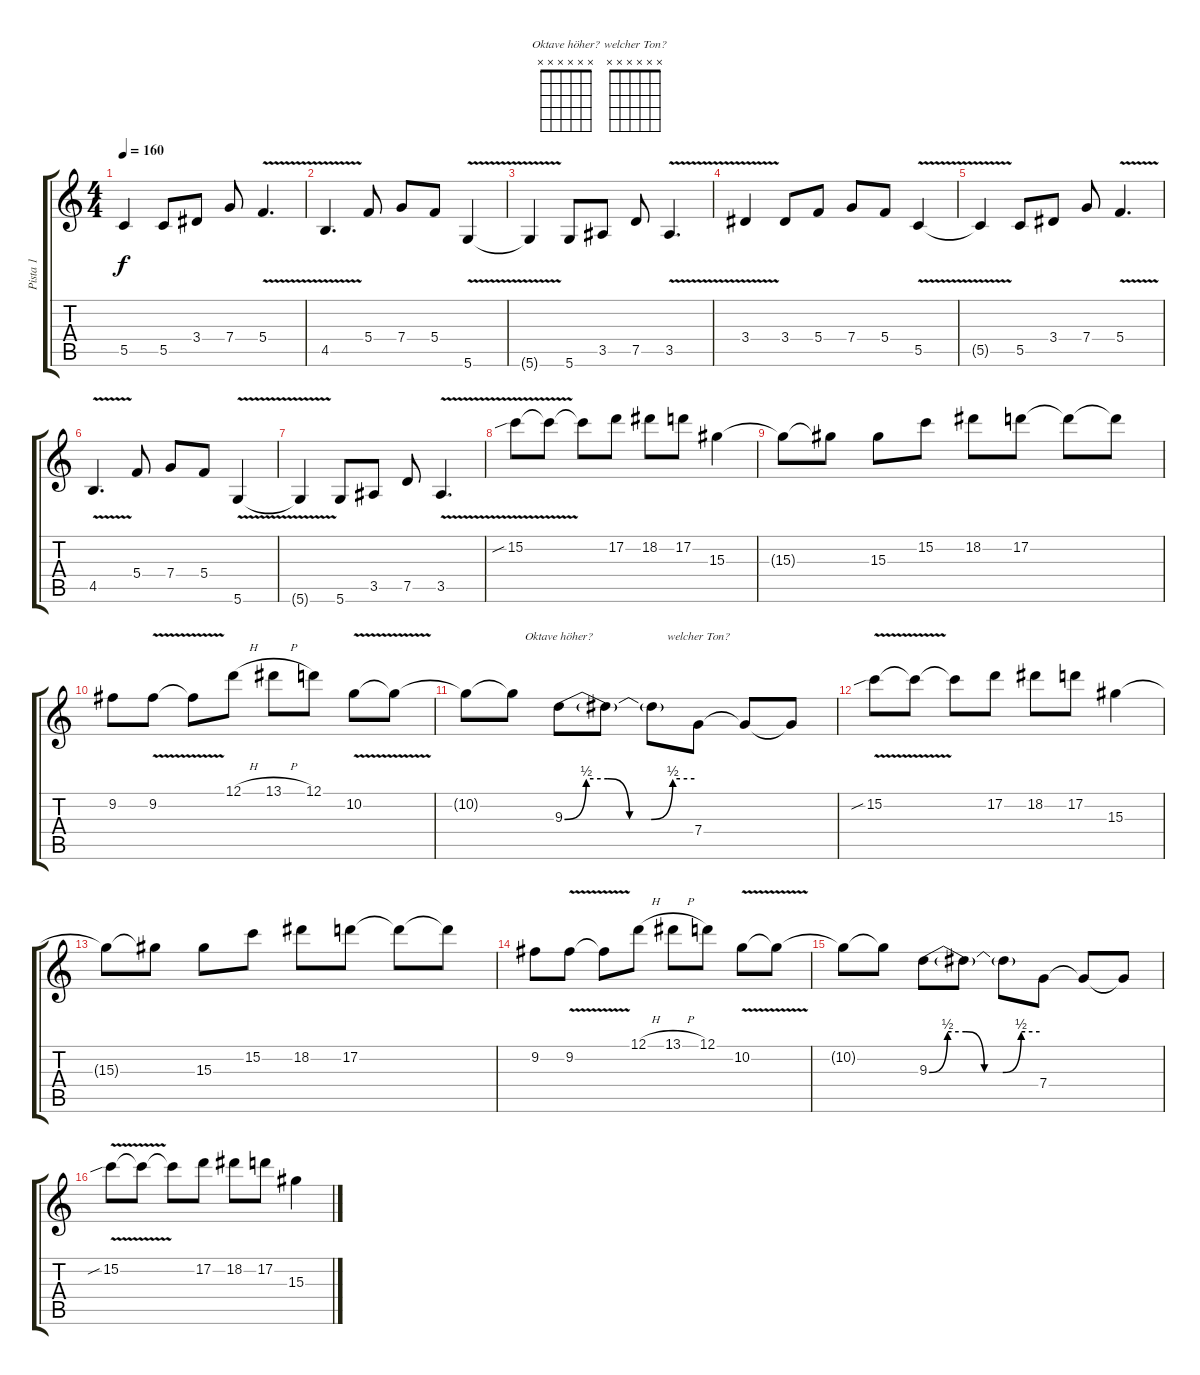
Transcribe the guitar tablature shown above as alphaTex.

\track ("Pista 1" "Pista 1") {instrument distortionguitar}
\staff {score tabs}
\tuning (D4 A3 F3 C3 G2 D2) {hide}
\chord ("Oktave höher?" x x x x x x)
\chord ("welcher Ton?" x x x x x x)
\ts (4 4)
\tempo 160
\clef g2
\ks c
5.5{t}.4{dy f} 5.5.8 3.4.8 7.4.8 5.4{v}.4{d} |
4.5{v}.4{d} 5.4.8 7.4.8 5.4.8 5.6{v}.4 |
5.6{t}.4 5.6.8 3.5.8 7.5.8 3.5{v}.4{d} |
3.4{v}.4 3.4.8 5.4.8 7.4.8 5.4.8 5.5{v}.4 |
5.5{t}.4 5.5.8 3.4.8 7.4.8 5.4{v}.4{d} |
4.5{v}.4{d} 5.4.8 7.4.8 5.4.8 5.6{v}.4 |
5.6{t}.4 5.6.8 3.5.8 7.5.8 3.5{v}.4{d} |
15.2{v sib}.8 15.2{t}.8 15.2{t}.8 17.2.8 18.2.8 17.2.8 15.3.4 |
15.3{t}.8 15.3{t}.8 15.3.8 15.2.8 18.2.8 17.2.8 17.2{t}.8 17.2{t}.8 |
9.2.8 9.2{v}.8 9.2{t}.8 12.1{h}.8 13.1{h}.8 12.1.8 10.2{v}.8 10.2{t}.8 |
10.2{t}.8 10.2{t}.8 9.3{be (custom 0 0 10 2 20 2 30 0 40 0 50 2 60 2)}.8{ch "Oktave höher?"} 9.3{t}.8 9.3{t}.8 7.4.8{ch "welcher Ton?"} 7.4{t}.8 7.4{t}.8 |
15.2{v sib}.8 15.2{t}.8 15.2{t}.8 17.2.8 18.2.8 17.2.8 15.3.4 |
15.3{t}.8 15.3{t}.8 15.3.8 15.2.8 18.2.8 17.2.8 17.2{t}.8 17.2{t}.8 |
9.2.8 9.2{v}.8 9.2{t}.8 12.1{h}.8 13.1{h}.8 12.1.8 10.2{v}.8 10.2{t}.8 |
10.2{t}.8 10.2{t}.8 9.3{be (custom 0 0 10 2 20 2 30 0 40 0 50 2 60 2)}.8 9.3{t}.8 9.3{t}.8 7.4.8 7.4{t}.8 7.4{t}.8 |
15.2{v sib}.8 15.2{t}.8 15.2{t}.8 17.2.8 18.2.8 17.2.8 15.3.4
